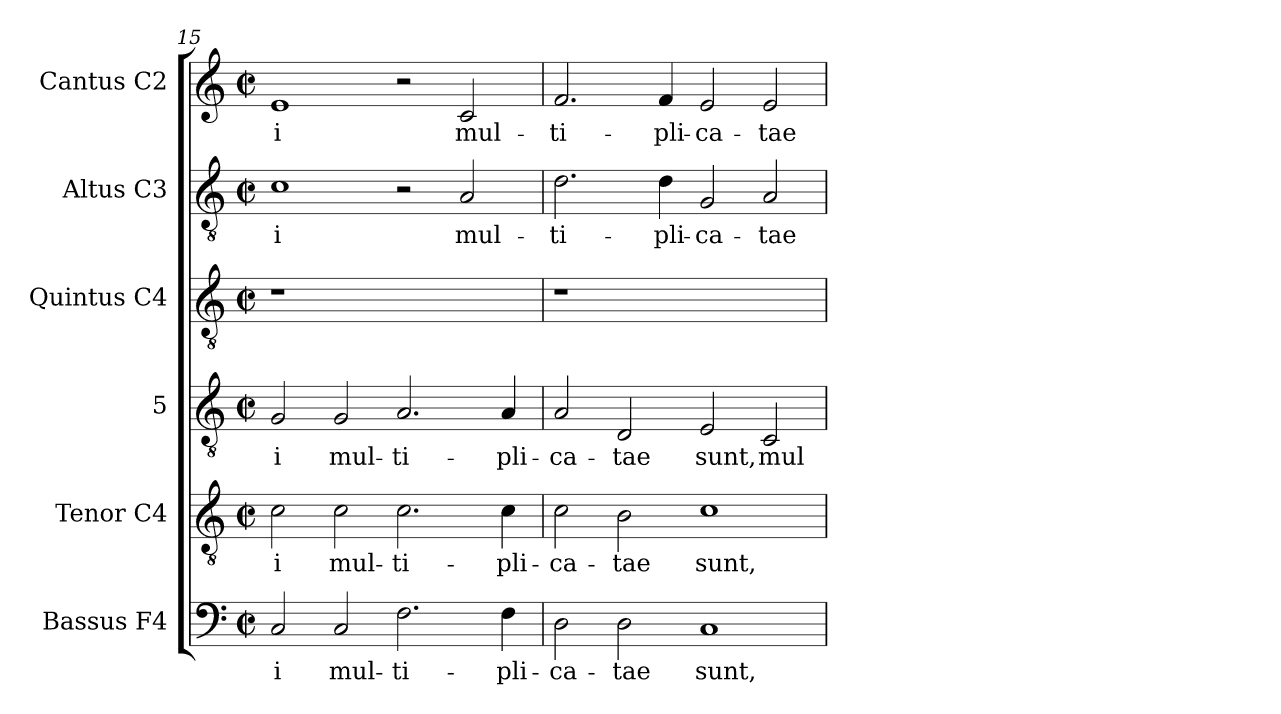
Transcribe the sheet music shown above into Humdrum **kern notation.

**kern	**text	**kern	**text	**kern	**text	**kern	**kern	**text	**kern	**text
*part6	*part6	*part5	*part5	*part4	*part4	*part3	*part2	*part2	*part1	*part1
*staff6	*staff6	*staff5	*staff5	*staff4	*staff4	*staff3	*staff2	*staff2	*staff1	*staff1
*I"Bassus  F4	*	*I"Tenor  C4	*	*I"5	*	*I"Quintus  C4	*I"Altus  C3	*	*I"Cantus  C2	*
*I'B	*	*I'T	*	*	*	*	*I'A	*	*I'C	*
*clefF4	*	*clefGv2	*	*clefGv2	*	*clefGv2	*clefGv2	*	*clefG2	*
*k[]	*	*k[]	*	*k[]	*	*k[]	*k[]	*	*k[]	*
*C:	*	*C:	*	*C:	*	*C:	*C:	*	*C:	*
*M2/2	*	*M2/2	*	*M2/2	*	*M2/2	*M2/2	*	*M2/2	*
*met(c|)	*	*met(c|)	*	*met(c|)	*	*met(c|)	*met(c|)	*	*met(c|)	*
=15	=15	=15	=15	=15	=15	=15	=15	=15	=15	=15
!	!LO:LY:b:cj	!	!LO:LY:b:cj	!	!LO:LY:b:cj	!	!	!LO:LY:b:cj	!	!LO:LY:b:cj
2C/	-i	2c\	-i	2G/	-i	1r	1c	-i	1e	-i
!	!LO:LY:b:cj	!	!LO:LY:b:cj	!	!LO:LY:b:cj	!	!	!	!	!
2C/	mul-	2c\	mul-	2G/	mul-	.	.	.	.	.
!	!LO:LY:b:cj	!	!LO:LY:b:cj	!	!LO:LY:b:cj	!	!	!	!	!
2.F\	-ti-	2.c\	-ti-	2.A/	-ti-	1ryy	2r	.	2r	.
!	!	!	!	!	!	!	!	!LO:LY:b:cj	!	!LO:LY:b:cj
.	.	.	.	.	.	.	2A/	mul-	2c/	mul-
!	!LO:LY:b:cj	!	!LO:LY:b:cj	!	!LO:LY:b:cj	!	!	!	!	!
4F\	-pli-	4c\	-pli-	4A/	-pli-	.	.	.	.	.
=16	=16	=16	=16	=16	=16	=16	=16	=16	=16	=16
!	!LO:LY:b:cj	!	!LO:LY:b:cj	!	!LO:LY:b:cj	!	!	!LO:LY:b:cj	!	!LO:LY:b:cj
2D\	-ca-	2c\	-ca-	2A/	-ca-	1r	2.d\	-ti-	2.f/	-ti-
!	!LO:LY:b:cj	!	!LO:LY:b:cj	!	!LO:LY:b:cj	!	!	!	!	!
2D\	-tae	2B\	-tae	2D/	-tae	.	.	.	.	.
!	!	!	!	!	!	!	!	!LO:LY:b:cj	!	!LO:LY:b:cj
.	.	.	.	.	.	.	4d\	-pli-	4f/	-pli-
!	!LO:LY:b:cj	!	!LO:LY:b:cj	!	!LO:LY:b:cj	!	!	!LO:LY:b:cj	!	!LO:LY:b:cj
1C	sunt,	1c	sunt,	2E/	sunt,	1ryy	2G/	-ca-	2e/	-ca-
!	!	!	!	!	!LO:LY:b:cj	!	!	!LO:LY:b:cj	!	!LO:LY:b:cj
.	.	.	.	2C/	mul-	.	2A/	-tae	2e/	-tae
=	=	=	=	=	=	=	=	=	=	=
*-	*-	*-	*-	*-	*-	*-	*-	*-	*-	*-
